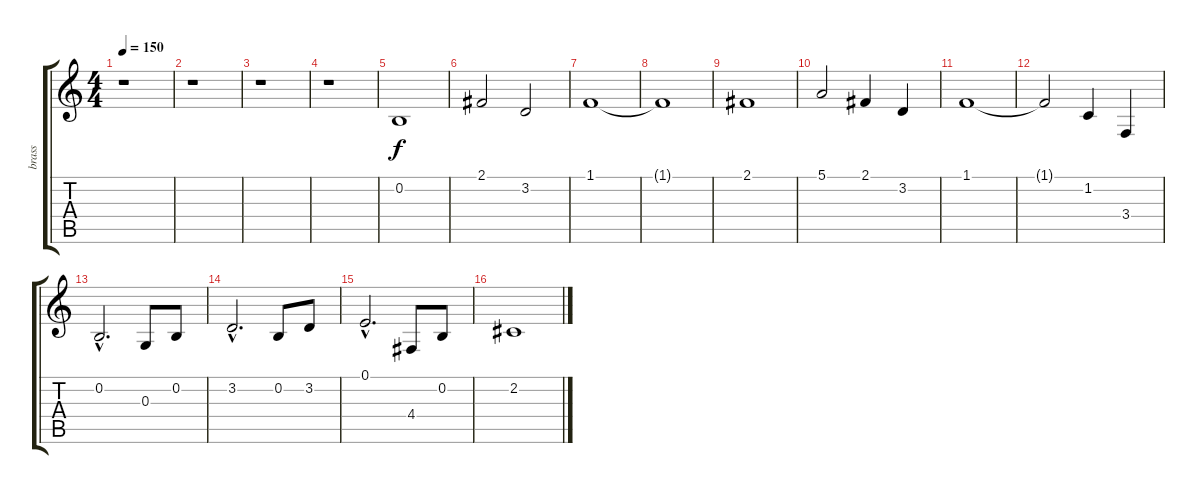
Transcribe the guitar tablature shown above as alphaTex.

\track ("brass" "brass") {instrument synthbrass1}
\staff {score tabs}
\tuning (E4 B3 G3 D3 A2 E2) {hide}
\ts (4 4)
\tempo 150
\clef g2
\ks c
r.1{dy f} |
r.1 |
r.1 |
r.1 |
0.2.1 |
2.1.2 3.2.2 |
1.1.1 |
1.1{t}.1 |
2.1.1 |
5.1.2 2.1.4 3.2.4 |
1.1.1 |
1.1{t}.2 1.2.4 3.4.4 |
0.2{hac}.2{d} 0.3.8 0.2.8 |
3.2{hac}.2{d} 0.2.8 3.2.8 |
0.1{hac}.2{d} 4.4.8 0.2.8 |
2.2.1
